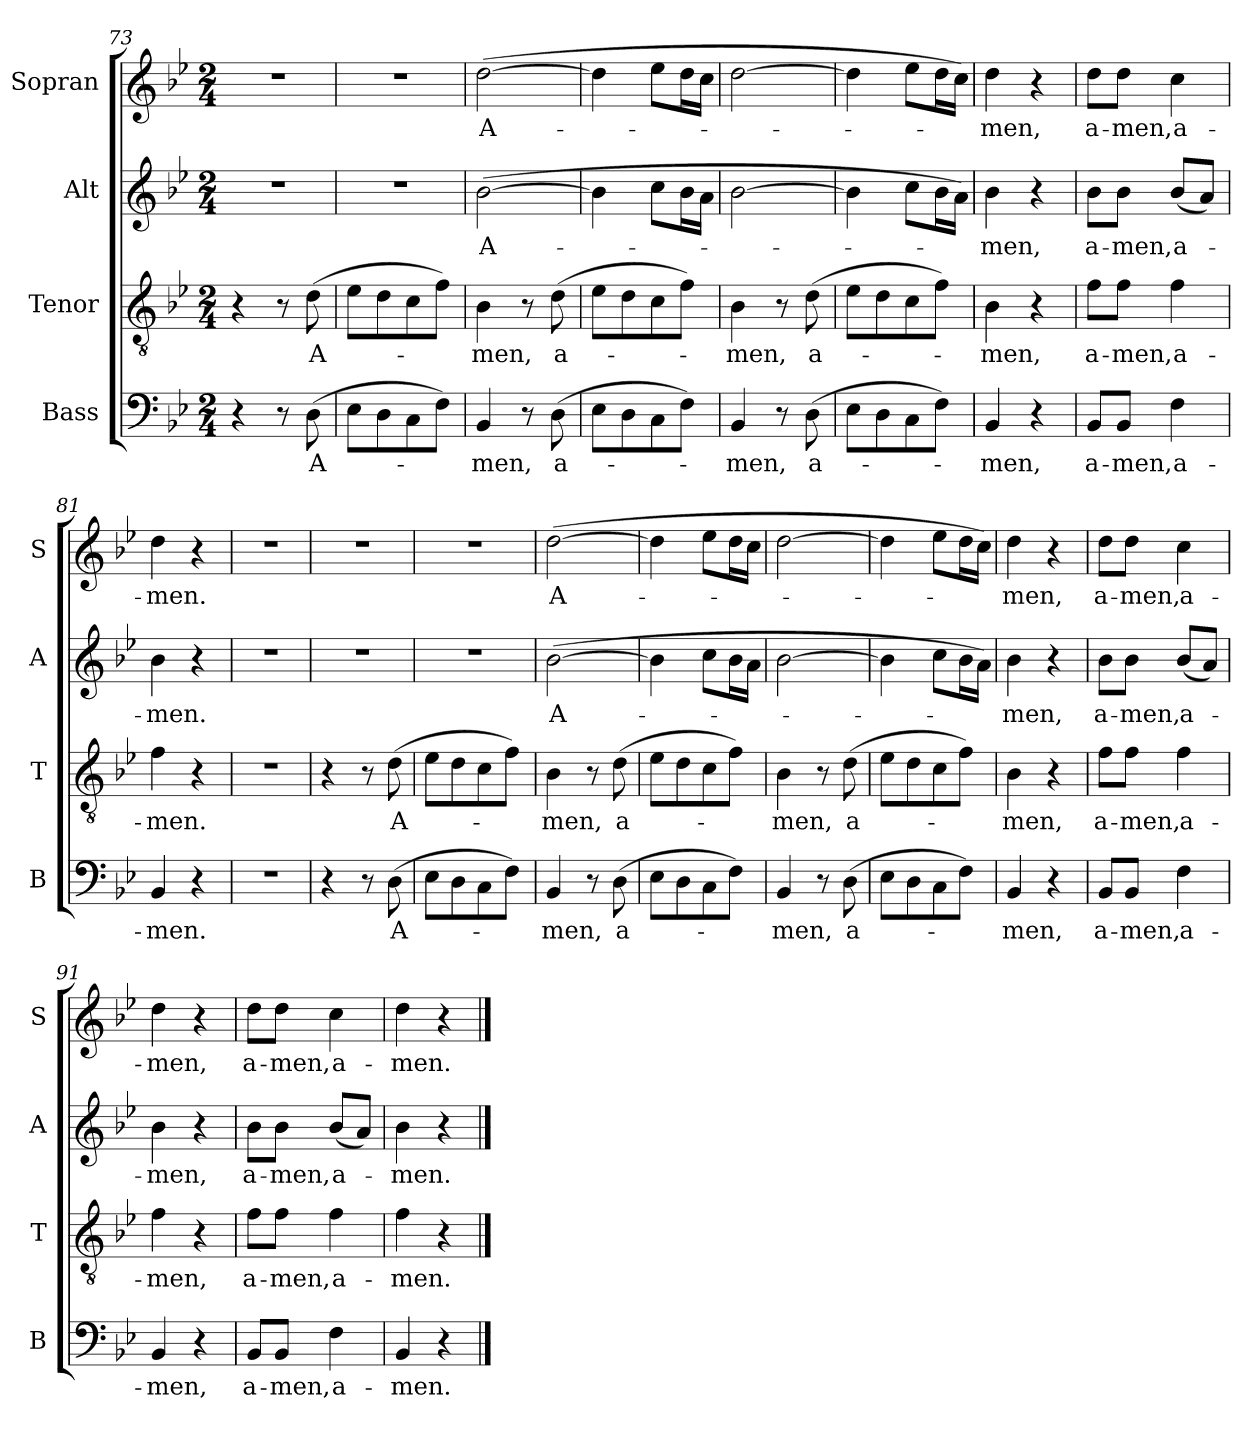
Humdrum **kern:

**kern	**text	**kern	**text	**kern	**text	**kern	**text
*part4	*part4	*part3	*part3	*part2	*part2	*part1	*part1
*staff4	*staff4	*staff3	*staff3	*staff2	*staff2	*staff1	*staff1
*I"Bass	*	*I"Tenor	*	*I"Alt	*	*I"Sopran	*
*I'B	*	*I'T	*	*I'A	*	*I'S	*
*clefF4	*	*clefGv2	*	*clefG2	*	*clefG2	*
*k[b-e-]	*	*k[b-e-]	*	*k[b-e-]	*	*k[b-e-]	*
*B-:	*	*B-:	*	*B-:	*	*B-:	*
*M2/4	*	*M2/4	*	*M2/4	*	*M2/4	*
=73	=73	=73	=73	=73	=73	=73	=73
4r	.	4r	.	2r	.	2r	.
8r	.	8r	.	.	.	.	.
!	!LO:LY:b	!	!LO:LY:b	!	!	!	!
(>8D\	A-	(>8d\	A-	.	.	.	.
=74	=74	=74	=74	=74	=74	=74	=74
8E-\L	.	8e-\L	.	2r	.	2r	.
8D\	.	8d\	.	.	.	.	.
8C\	.	8c\	.	.	.	.	.
8F\J)	.	8f\J)	.	.	.	.	.
=75	=75	=75	=75	=75	=75	=75	=75
!	!LO:LY:b	!	!LO:LY:b	!	!LO:LY:b	!	!LO:LY:b
4BB-/	-men,	4B-\	-men,	(>[2b-\	A-	(>[2dd\	A-
8r	.	8r	.	.	.	.	.
!	!LO:LY:b	!	!LO:LY:b	!	!	!	!
(>8D\	a-	(>8d\	a-	.	.	.	.
=76	=76	=76	=76	=76	=76	=76	=76
8E-\L	.	8e-\L	.	4b-\]	.	4dd\]	.
8D\	.	8d\	.	.	.	.	.
8C\	.	8c\	.	8cc\L	.	8ee-\L	.
8F\J)	.	8f\J)	.	16b-\L	.	16dd\L	.
.	.	.	.	16a\JJ	.	16cc\JJ	.
=77	=77	=77	=77	=77	=77	=77	=77
!	!LO:LY:b	!	!LO:LY:b	!	!	!	!
4BB-/	-men,	4B-\	-men,	[2b-\	.	[2dd\	.
8r	.	8r	.	.	.	.	.
!	!LO:LY:b	!	!LO:LY:b	!	!	!	!
(>8D\	a-	(>8d\	a-	.	.	.	.
=78	=78	=78	=78	=78	=78	=78	=78
8E-\L	.	8e-\L	.	4b-\]	.	4dd\]	.
8D\	.	8d\	.	.	.	.	.
8C\	.	8c\	.	8cc\L	.	8ee-\L	.
8F\J)	.	8f\J)	.	16b-\L	.	16dd\L	.
.	.	.	.	16a\JJ)	.	16cc\JJ)	.
!!LO:PB:g=z
=79	=79	=79	=79	=79	=79	=79	=79
!	!LO:LY:b	!	!LO:LY:b	!	!LO:LY:b	!	!LO:LY:b
4BB-/	-men,	4B-\	-men,	4b-\	-men,	4dd\	-men,
4r	.	4r	.	4r	.	4r	.
=80	=80	=80	=80	=80	=80	=80	=80
!	!LO:LY:b	!	!LO:LY:b	!	!LO:LY:b	!	!LO:LY:b
8BB-/L	a-	8f\L	a-	8b-\L	a-	8dd\L	a-
!	!LO:LY:b	!	!LO:LY:b	!	!LO:LY:b	!	!LO:LY:b
8BB-/J	-men,	8f\J	-men,	8b-\J	-men,	8dd\J	-men,
!	!LO:LY:b	!	!LO:LY:b	!	!LO:LY:b	!	!LO:LY:b
4F\	a-	4f\	a-	(>8b-/L	a-	4cc\	a-
.	.	.	.	8a/J)	.	.	.
=81	=81	=81	=81	=81	=81	=81	=81
!	!LO:LY:b	!	!LO:LY:b	!	!LO:LY:b	!	!LO:LY:b
4BB-/	-men.	4f\	-men.	4b-\	-men.	4dd\	-men.
4r	.	4r	.	4r	.	4r	.
=82	=82	=82	=82	=82	=82	=82	=82
2r	.	2r	.	2r	.	2r	.
=83	=83	=83	=83	=83	=83	=83	=83
4r	.	4r	.	2r	.	2r	.
8r	.	8r	.	.	.	.	.
!	!LO:LY:b	!	!LO:LY:b	!	!	!	!
(>8D\	A-	(>8d\	A-	.	.	.	.
=84	=84	=84	=84	=84	=84	=84	=84
8E-\L	.	8e-\L	.	2r	.	2r	.
8D\	.	8d\	.	.	.	.	.
8C\	.	8c\	.	.	.	.	.
8F\J)	.	8f\J)	.	.	.	.	.
=85	=85	=85	=85	=85	=85	=85	=85
!	!LO:LY:b	!	!LO:LY:b	!	!LO:LY:b	!	!LO:LY:b
4BB-/	-men,	4B-\	-men,	(>[2b-\	A-	(>[2dd\	A-
8r	.	8r	.	.	.	.	.
!	!LO:LY:b	!	!LO:LY:b	!	!	!	!
(>8D\	a-	(>8d\	a-	.	.	.	.
=86	=86	=86	=86	=86	=86	=86	=86
8E-\L	.	8e-\L	.	4b-\]	.	4dd\]	.
8D\	.	8d\	.	.	.	.	.
8C\	.	8c\	.	8cc\L	.	8ee-\L	.
8F\J)	.	8f\J)	.	16b-\L	.	16dd\L	.
.	.	.	.	16a\JJ	.	16cc\JJ	.
=87	=87	=87	=87	=87	=87	=87	=87
!	!LO:LY:b	!	!LO:LY:b	!	!	!	!
4BB-/	-men,	4B-\	-men,	[2b-\	.	[2dd\	.
8r	.	8r	.	.	.	.	.
!	!LO:LY:b	!	!LO:LY:b	!	!	!	!
(>8D\	a-	(>8d\	a-	.	.	.	.
!!LO:PB:g=z
=88	=88	=88	=88	=88	=88	=88	=88
8E-\L	.	8e-\L	.	4b-\]	.	4dd\]	.
8D\	.	8d\	.	.	.	.	.
8C\	.	8c\	.	8cc\L	.	8ee-\L	.
8F\J)	.	8f\J)	.	16b-\L	.	16dd\L	.
.	.	.	.	16a\JJ)	.	16cc\JJ)	.
=89	=89	=89	=89	=89	=89	=89	=89
!	!LO:LY:b	!	!LO:LY:b	!	!LO:LY:b	!	!LO:LY:b
4BB-/	-men,	4B-\	-men,	4b-\	-men,	4dd\	-men,
4r	.	4r	.	4r	.	4r	.
=90	=90	=90	=90	=90	=90	=90	=90
!	!LO:LY:b	!	!LO:LY:b	!	!LO:LY:b	!	!LO:LY:b
8BB-/L	a-	8f\L	a-	8b-\L	a-	8dd\L	a-
!	!LO:LY:b	!	!LO:LY:b	!	!LO:LY:b	!	!LO:LY:b
8BB-/J	-men,	8f\J	-men,	8b-\J	-men,	8dd\J	-men,
!	!LO:LY:b	!	!LO:LY:b	!	!LO:LY:b	!	!LO:LY:b
4F\	a-	4f\	a-	(>8b-/L	a-	4cc\	a-
.	.	.	.	8a/J)	.	.	.
=91	=91	=91	=91	=91	=91	=91	=91
!	!LO:LY:b	!	!LO:LY:b	!	!LO:LY:b	!	!LO:LY:b
4BB-/	-men,	4f\	-men,	4b-\	-men,	4dd\	-men,
4r	.	4r	.	4r	.	4r	.
=92	=92	=92	=92	=92	=92	=92	=92
!	!LO:LY:b	!	!LO:LY:b	!	!LO:LY:b	!	!LO:LY:b
8BB-/L	a-	8f\L	a-	8b-\L	a-	8dd\L	a-
!	!LO:LY:b	!	!LO:LY:b	!	!LO:LY:b	!	!LO:LY:b
8BB-/J	-men,	8f\J	-men,	8b-\J	-men,	8dd\J	-men,
!	!LO:LY:b	!	!LO:LY:b	!	!LO:LY:b	!	!LO:LY:b
4F\	a-	4f\	a-	(<8b-/L	a-	4cc\	a-
.	.	.	.	8a/J)	.	.	.
=93	=93	=93	=93	=93	=93	=93	=93
!	!LO:LY:b	!	!LO:LY:b	!	!LO:LY:b	!	!LO:LY:b
4BB-/	-men.	4f\	-men.	4b-\	-men.	4dd\	-men.
4r	.	4r	.	4r	.	4r	.
==	==	==	==	==	==	==	==
*-	*-	*-	*-	*-	*-	*-	*-
